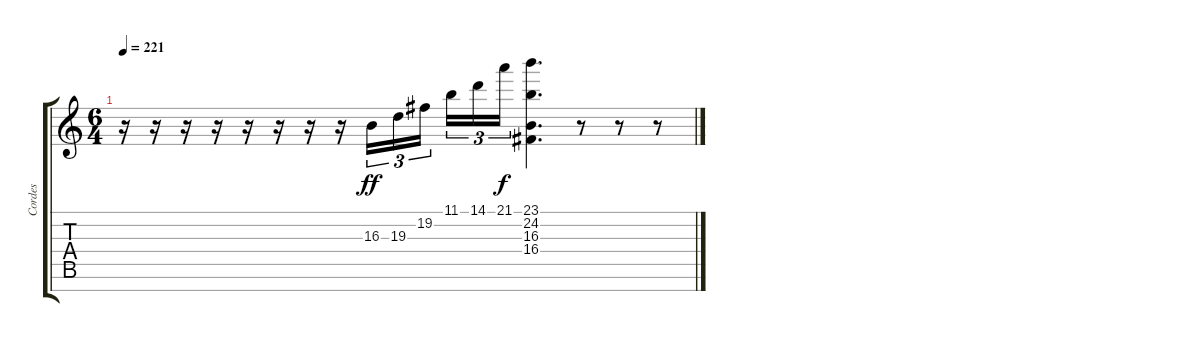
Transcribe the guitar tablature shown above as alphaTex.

\track ("Cordes" "Cordes") {instrument stringensemble1}
\staff {score tabs}
\tuning (C5 B3 G3 D3 A2 E2 B1) {hide}
\ts (6 4)
\tempo 221
\clef g2
\ks c
r.16{dy f} r.16 r.16 r.16 r.16 r.16 r.16 r.16 16.3.16{tu (3 2) dy ff} 19.3.16{tu (3 2)} 19.2.16{tu (3 2)} 11.1.16{tu (3 2)} 14.1.16{tu (3 2)} 21.1.16{tu (3 2) dy f} (23.1 24.2 16.3 16.4).4{d} r.8 r.8 r.8
